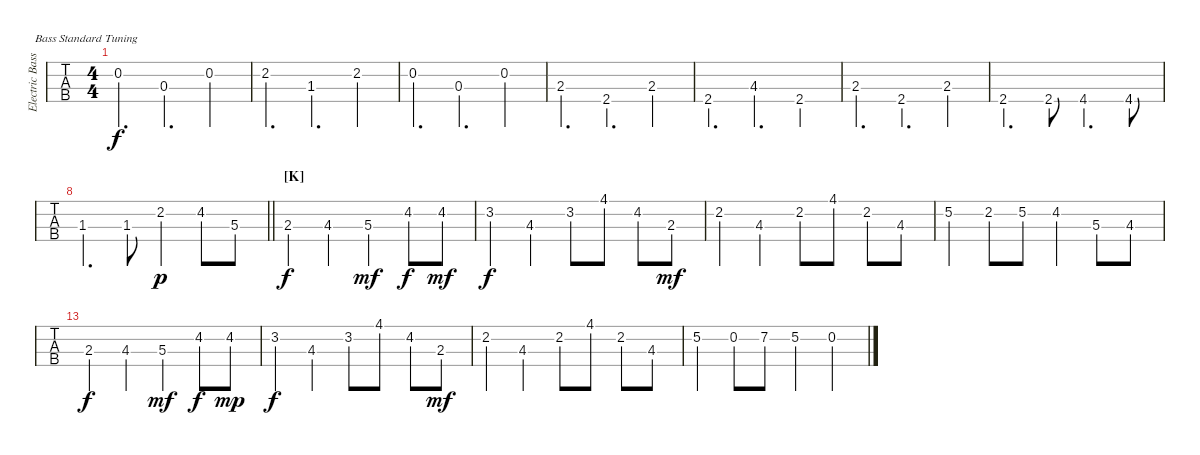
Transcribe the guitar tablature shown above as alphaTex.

\bracketExtendMode groupsimilarinstruments
\multiTrackTrackNamePolicy hidden
\firstSystemTrackNameMode fullname
\otherSystemsTrackNameMode fullname
\otherSystemsTrackNameOrientation horizontal
\defaultBarNumberDisplay FirstOfSystem
\track ("Electric Bass" "E-Bass") {multiBarRest instrument electricbassfinger}
\staff {tabs}
\tuning (G2 D2 A1 E1)
\ts (4 4)
\tempo (150 hide)
\clef f4
\ks c
0.2.4{d dy f} 0.3.4{d} 0.2.4 |
2.2.4{d} 1.3.4{d} 2.2.4 |
0.2.4{d} 0.3.4{d} 0.2.4 |
2.3.4{d} 2.4.4{d} 2.3.4 |
2.4.4{d} 4.3.4{d} 2.4.4 |
2.3.4{d} 2.4.4{d} 2.3.4 |
2.4.4{d} 2.4.8 4.4.4{d} 4.4.8 |
\barLineRight lightlight
1.3.4{d} 1.3.8 2.2.4{dy p} 4.2.8 5.3.8 |
\section ("K" "")
2.3.4{dy f} 4.3.4 5.3.4{dy mf} 4.2.8{dy f} 4.2.8{dy mf} |
3.2.4{dy f} 4.3.4 3.2.8 4.1.8 4.2.8 2.3.8{dy mf} |
2.2.4 4.3.4 2.2.8 4.1.8 2.2.8 4.3.8 |
5.2.4 2.2.8 5.2.8 4.2.4 5.3.8 4.3.8 |
2.3.4{dy f} 4.3.4 5.3.4{dy mf} 4.2.8{dy f} 4.2.8{dy mp} |
3.2.4{dy f} 4.3.4 3.2.8 4.1.8 4.2.8 2.3.8{dy mf} |
2.2.4 4.3.4 2.2.8 4.1.8 2.2.8 4.3.8 |
5.2.4 0.2.8 7.2.8 5.2.4 0.2.4
